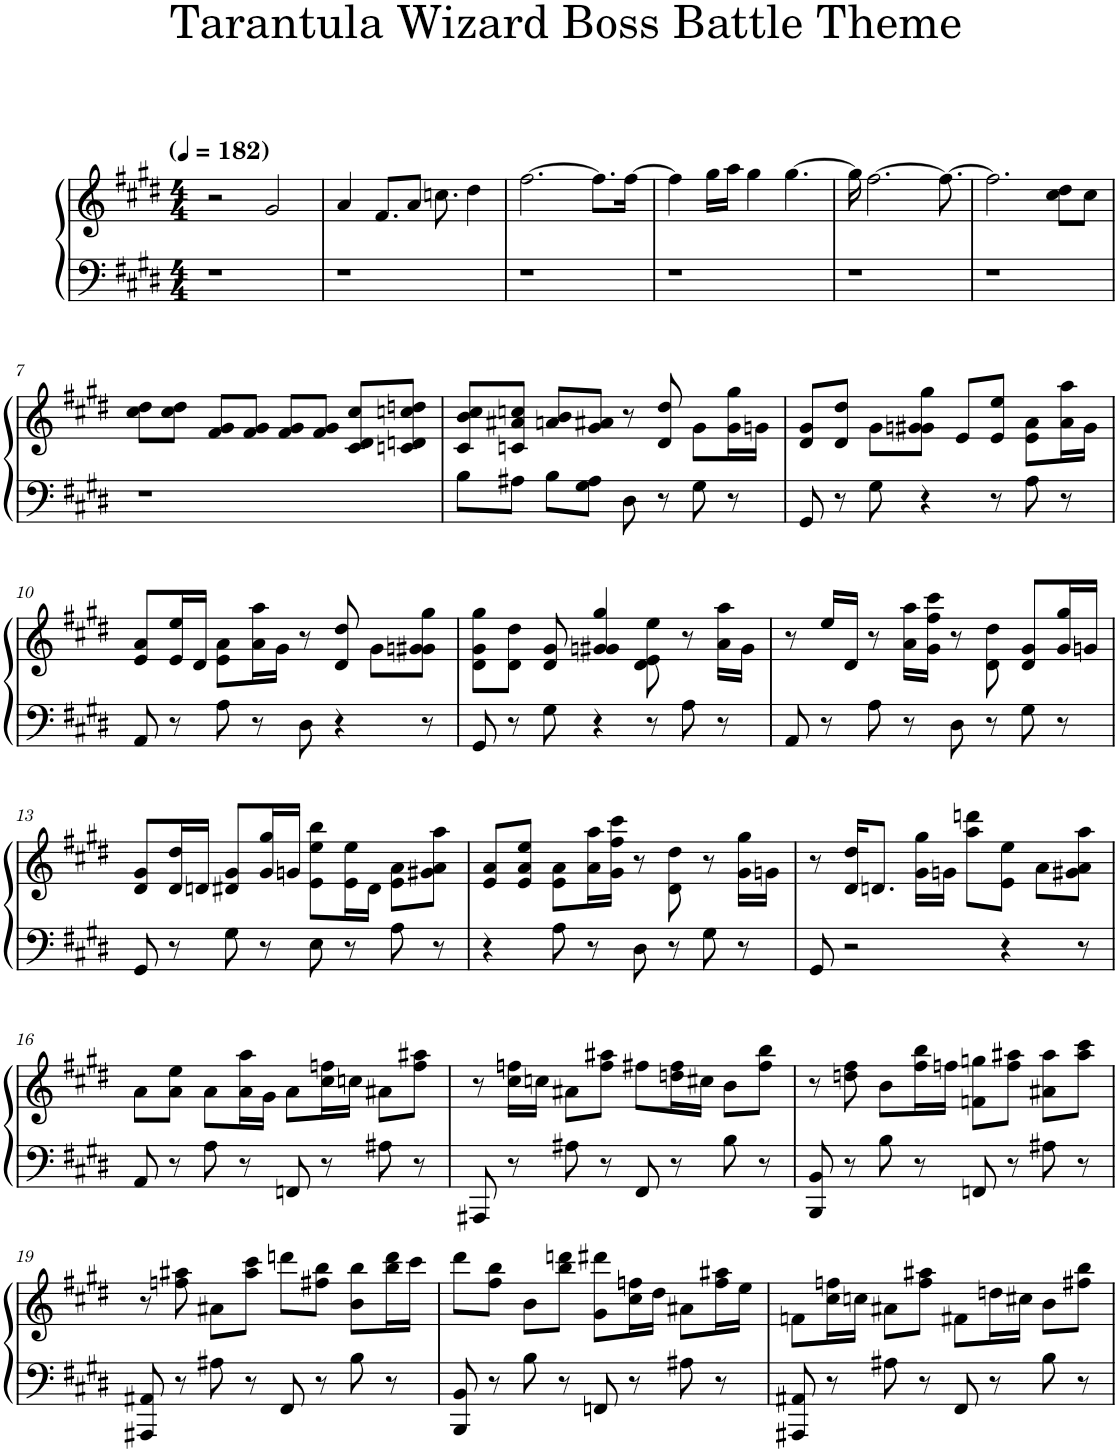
**kern	**kern
*part1	*part1
*staff2	*staff1
*I"Piano	*
*I'Pno	*
*clefF4	*clefG2
*k[f#c#g#d#]	*k[f#c#g#d#]
*E:	*E:
*M4/4	*M4/4
*MM182	*MM182
=1	=1
1r	2r
.	2g#/
=2	=2
1r	4a/
.	8.f#/L
.	8a/J
.	8.ccn\
.	4dd#\
=3	=3
1r	[2.ff#\
.	8.ff#\L]
.	[16ff#\Jk
=4	=4
1r	4ff#\]
.	16gg#\LL
.	16aa\JJ
.	4gg#\
.	[4.gg#\
=5	=5
1r	16gg#\]
.	[2.ff#\
.	8.ff#\_
=6	=6
1r	2.ff#\]
.	8cc#\ 8dd#\L
.	8cc#\J
!!LO:LB:g=z
=7	=7
1r	8cc#\ 8dd#\L
.	8cc#\ 8dd#\J
.	8f#/ 8g#/L
.	8f#/ 8g#/J
.	8f#/ 8g#/L
.	8f#/ 8g#/J
.	8c#/ 8d#/ 8cc#/L
.	8cn/ 8dn/ 8ccn/ 8ddn/J
=8	=8
8B\L	8c#/ 8b/ 8cc#/L
8A#X\J	8cn/ 8a#X/ 8ccn/J
8B\L	8an/ 8b/L
8G#\ 8A#\J	8g#/ 8a#X/J
8D#\	8r
8r	8d#/ 8dd#/
8G#\	8g#\L
8r	16g#\ 16gg#\L
.	16gn\JJ
=9	=9
8GG#/	8d#/ 8g#/L
8r	8d#/ 8dd#/J
8G#\	8g#\L
4r	8gn\ 8g#X\ 8gg#\J
.	8e/L
8r	8e/ 8ee/J
8A\	8e\ 8a\L
8r	16a\ 16aa\L
.	16g#\JJ
!!LO:LB:g=z
=10	=10
8AA/	8e/ 8a/L
8r	16e/ 16ee/L
.	16d#/JJ
8A\	8e\ 8a\L
8r	16a\ 16aa\L
.	16g#\JJ
8D#\	8r
4r	8d#/ 8dd#/
.	8g#\L
8r	8gn\ 8g#X\ 8gg#\J
=11	=11
8GG#/	8d#\ 8g#\ 8gg#\L
8r	8d#\ 8dd#\J
8G#\	8d#/ 8g#/
4r	4gn/ 4g#X/ 4gg#/
8r	8d#\ 8e\ 8ee\
8A\	8r
8r	16a\ 16aa\LL
.	16g#\JJ
=12	=12
8AA/	8r
8r	16ee/LL
.	16d#/JJ
8A\	8r
8r	16a\ 16aa\LL
.	16g#\ 16ff#\ 16ccc#\JJ
8D#\	8r
8r	8d#\ 8dd#\
8G#\	8d#/ 8g#/L
8r	16g#/ 16gg#/L
.	16gn/JJ
!!LO:LB:g=z
=13	=13
8GG#/	8d#/ 8g#/L
8r	16d#/ 16dd#/L
.	16dn/JJ
8G#\	8d#X/ 8g#/L
8r	16g#/ 16gg#/L
.	16gn/JJ
8E\	8e\ 8ee\ 8bb\L
8r	16e\ 16ee\L
.	16d#\JJ
8A\	8e\ 8a\L
8r	8g#X\ 8a\ 8aa\J
=14	=14
4r	8e/ 8a/L
.	8e/ 8a/ 8ee/J
8A\	8e\ 8a\L
8r	16a\ 16aa\L
.	16g#\ 16ff#\ 16ccc#\JJ
8D#\	8r
8r	8d#\ 8dd#\
8G#\	8r
8r	16g#\ 16gg#\LL
.	16gn\JJ
=15	=15
8GG#/	8r
2r	16d#/ 16dd#/KL
.	8.dn/J
.	16g#\ 16gg#\LL
.	16gn\JJ
.	8aa\ 8dddn\L
4r	8e\ 8ee\J
.	8a\L
8r	8g#X\ 8a\ 8aa\J
!!LO:LB:g=z
=16	=16
8AA/	8a\L
8r	8a\ 8ee\J
8A\	8a\L
8r	16a\ 16aa\L
.	16g#\JJ
8FFn/	8a\L
8r	16cc#\ 16ffn\L
.	16ccn\JJ
8A#X\	8a#X\L
8r	8ff\ 8aa#X\J
=17	=17
8AAA#X/	8r
8r	16cc#\ 16ffn\LL
.	16ccn\JJ
8A#X\	8a#X\L
8r	8ff\ 8aa#X\J
8FF#/	8ff#X\L
8r	16ddn\ 16ff#\L
.	16cc#X\JJ
8B\	8b\L
8r	8ff#\ 8bb\J
=18	=18
8BBB/ 8BB/	8r
8r	8ddn\ 8ff#\
8B\	8b\L
8r	16ff#\ 16bb\L
.	16ffn\JJ
8FFn/	8fn\ 8ggn\L
8r	8ff\ 8aa#X\J
8A#X\	8a#X\ 8aa#\L
8r	8aa#\ 8ccc#\J
!!LO:LB:g=z
=19	=19
8AAA#X/ 8AA#X/	8r
8r	8ffn\ 8aa#X\
8A#X\	8a#X\L
8r	8aa#\ 8ccc#\J
8FF#/	8dddn\L
8r	8ff#X\ 8bb\J
8B\	8b\ 8bb\L
8r	16bb\ 16ddd\L
.	16ccc#\JJ
=20	=20
8BBB/ 8BB/	8ddd#\L
8r	8ff#\ 8bb\J
8B\	8b\L
8r	8bb\ 8dddn\J
8FFn/	8g#\ 8ddd#X\L
8r	16cc#\ 16ffn\L
.	16dd#\JJ
8A#X\	8a#X\L
8r	16ff\ 16aa#X\L
.	16ee\JJ
=21	=21
8AAA#X/ 8AA#X/	8fn\L
8r	16cc#\ 16ffn\L
.	16ccn\JJ
8A#X\	8a#X\L
8r	8ff\ 8aa#X\J
8FF#/	8f#X\L
8r	16ddn\L
.	16cc#X\JJ
8B\	8b\L
8r	8ff#X\ 8bb\J
=	=
*-	*-
